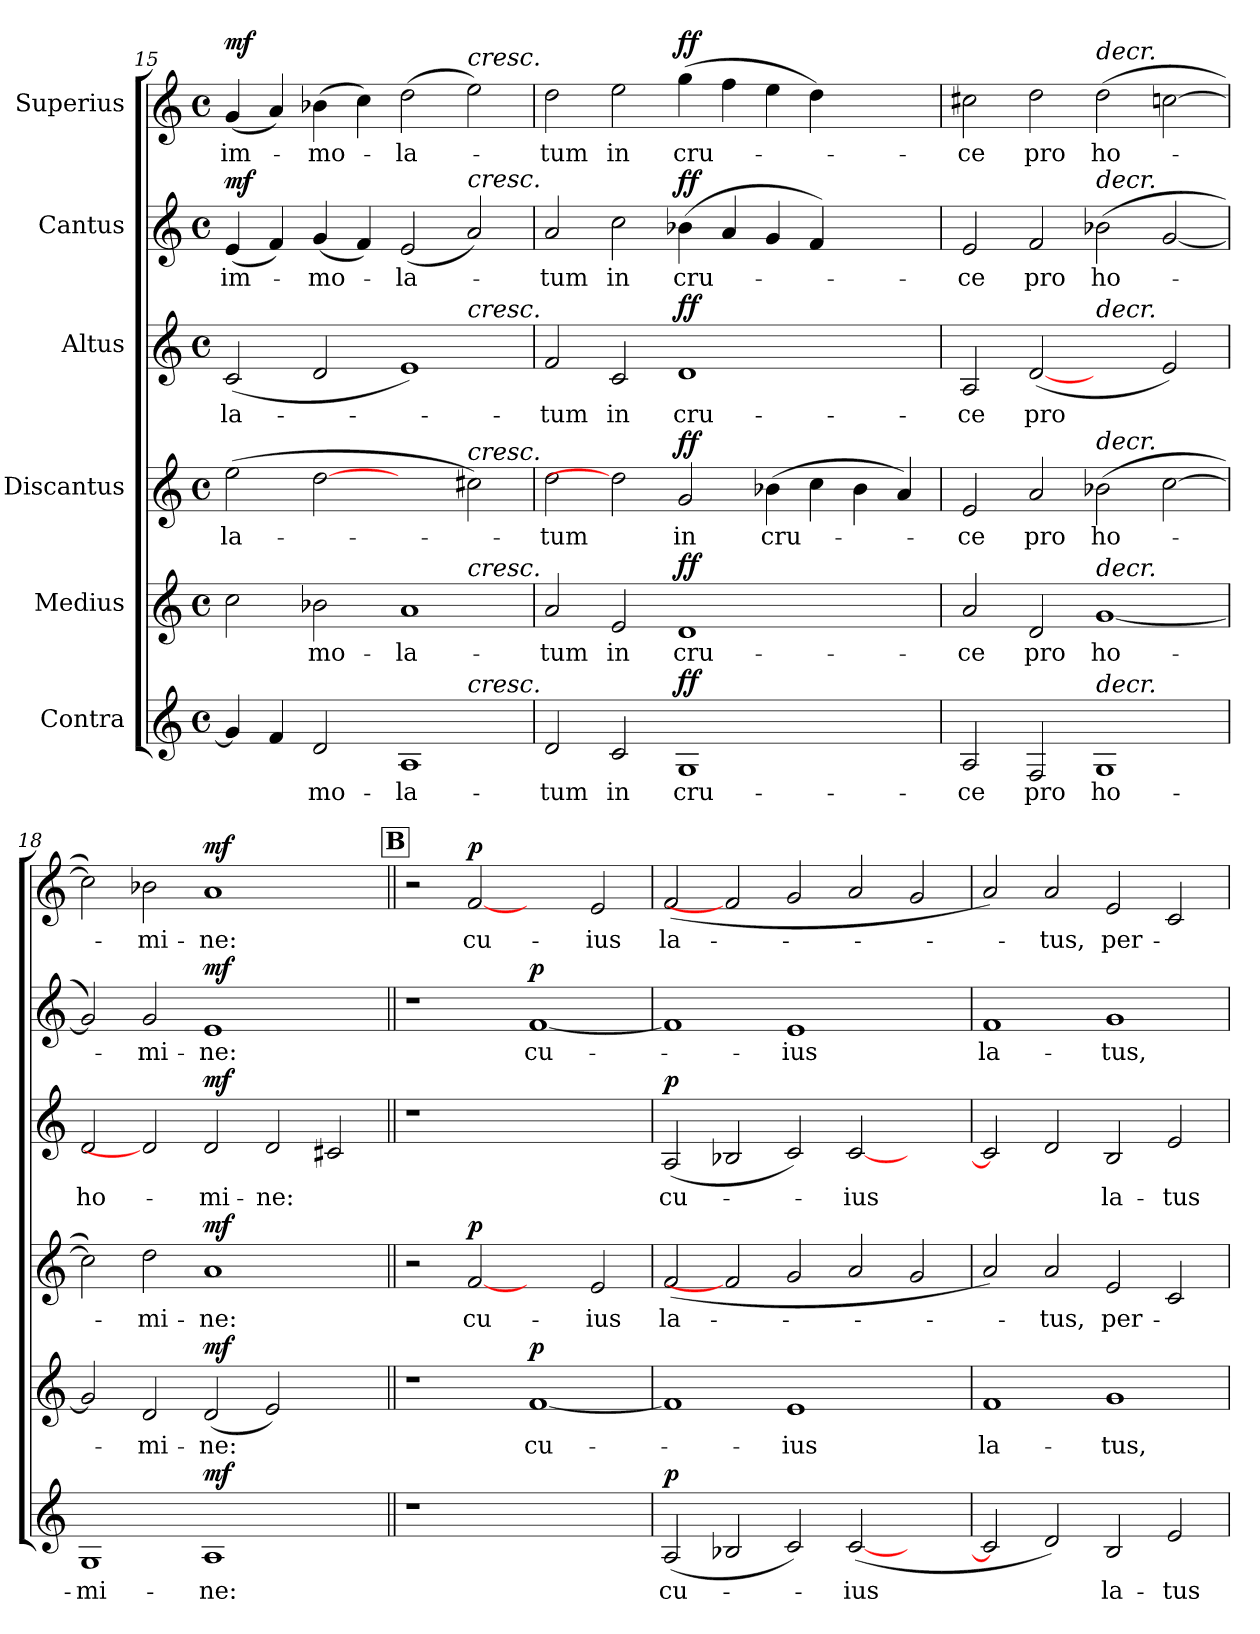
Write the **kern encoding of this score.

**kern	**text	**dynam	**kern	**text	**dynam	**kern	**text	**dynam	**kern	**text	**dynam	**kern	**text	**dynam	**kern	**text	**dynam
*part6	*part6	*part6	*part5	*part5	*part5	*part4	*part4	*part4	*part3	*part3	*part3	*part2	*part2	*part2	*part1	*part1	*part1
*staff6	*staff6	*staff6	*staff5	*staff5	*staff5	*staff4	*staff4	*staff4	*staff3	*staff3	*staff3	*staff2	*staff2	*staff2	*staff1	*staff1	*staff1
*I"Contra	*	*	*I"Medius	*	*	*I"Discantus	*	*	*I"Altus	*	*	*I"Cantus	*	*	*I"Superius	*	*
*clefG2	*	*	*clefG2	*	*	*clefG2	*	*	*clefG2	*	*	*clefG2	*	*	*clefG2	*	*
*k[]	*	*	*k[]	*	*	*k[]	*	*	*k[]	*	*	*k[]	*	*	*k[]	*	*
*C:	*	*	*C:	*	*	*C:	*	*	*C:	*	*	*C:	*	*	*C:	*	*
*M4/4	*	*	*M4/4	*	*	*M4/4	*	*	*M4/4	*	*	*M4/4	*	*	*M4/4	*	*
*met(c)	*	*	*met(c)	*	*	*met(c)	*	*	*met(c)	*	*	*met(c)	*	*	*met(c)	*	*
=15	=15	=15	=15	=15	=15	=15	=15	=15	=15	=15	=15	=15	=15	=15	=15	=15	=15
!	!	!	!	!	!	!	!LO:LY:b	!	!	!LO:LY:b	!	!	!LO:LY:b	!LO:DY:a	!	!LO:LY:b	!LO:DY:a
*^	*	*	*^	*	*	*	*	*	*^	*	*	*	*	*	*	*	*
4g/]	1.ryy	.	.	2cc\	1.ryy	.	.	(>2ee\	-la-	.	(<2c/	1.ryy	-la-	.	(<4e/	im-	mf	(<4g/	im-	mf
4f/	.	.	.	.	.	.	.	.	.	.	.	.	.	.	4f/)	.	.	4a/)	.	.
!	!	!LO:LY:b	!	!	!	!LO:LY:b	!	!	!	!	!	!	!	!	!	!LO:LY:b	!	!	!LO:LY:b	!
2d/	.	-mo-	.	2b-X\	.	-mo-	.	[2dd	.	.	2d/	.	.	.	(<4g/	-mo-	.	(>4b-X\	-mo-	.
.	.	.	.	.	.	.	.	.	.	.	.	.	.	.	4f/)	.	.	4cc\)	.	.
!	!	!LO:LY:b	!	!	!	!LO:LY:b	!	!	!	!	!	!	!	!	!	!LO:LY:b	!	!	!LO:LY:b	!
1A	.	-la-	.	1a	.	-la-	.	2ryy	.	.	1e)	.	.	.	(<2e/	-la-	.	(>2dd\	-la-	.
!	!	!	!	!	!	!	!	!	!	!	!	!	!	!	!	!	!	!LO:TX:a:i:t=cresc.	!	!
!	!	!	!	!	!	!	!	!	!	!	!	!	!	!	!LO:TX:a:i:t=cresc.	!	!	!	!	!
!	!	!	!	!	!	!	!	!	!	!	!	!LO:TX:a:i:t=cresc.	!	!	!	!	!	!	!	!
!	!	!	!	!	!	!	!	!LO:TX:a:i:t=cresc.	!	!	!	!	!	!	!	!	!	!	!	!
!	!	!	!	!	!LO:TX:a:i:t=cresc.	!	!	!	!	!	!	!	!	!	!	!	!	!	!	!
!	!LO:TX:a:i:t=cresc.	!	!	!	!	!	!	!	!	!	!	!	!	!	!	!	!	!	!	!
.	2ryy	.	.	.	2ryy	.	.	2cc#X\)	.	.	.	2ryy	.	.	2a/)	.	.	2ee\)	.	.
=16	=16	=16	=16	=16	=16	=16	=16	=16	=16	=16	=16	=16	=16	=16	=16	=16	=16	=16	=16	=16
!	!	!LO:LY:b	!	!	!	!LO:LY:b	!	!	!LO:LY:b	!	!	!	!LO:LY:b	!	!	!LO:LY:b	!	!	!LO:LY:b	!
*v	*v	*	*	*	*	*	*	*	*	*	*v	*v	*	*	*	*	*	*	*	*
*	*	*	*v	*v	*	*	*	*	*	*	*	*	*	*	*	*	*	*
2d/	-tum	.	2a/	-tum	.	2dd\	-tum	.	2f/	-tum	.	2a/	-tum	.	2dd\	-tum	.
!	!LO:LY:b	!	!	!LO:LY:b	!	!	!	!	!	!LO:LY:b	!	!	!LO:LY:b	!	!	!LO:LY:b	!
2c/	in	.	2e/	in	.	2dd]	.	.	2c/	in	.	2cc\	in	.	2ee\	in	.
!	!LO:LY:b	!LO:DY:a	!	!LO:LY:b	!LO:DY:a	!	!LO:LY:b	!LO:DY:a	!	!LO:LY:b	!LO:DY:a	!	!LO:LY:b	!LO:DY:a	!	!LO:LY:b	!LO:DY:a
1G	cru-	ff	1d	cru-	ff	2g/	in	ff	1d	cru-	ff	(>4b-X\	cru-	ff	(>4gg\	cru-	ff
.	.	.	.	.	.	.	.	.	.	.	.	4a/	.	.	4ff\	.	.
!	!	!	!	!	!	!	!LO:LY:b	!	!	!	!	!	!	!	!	!	!
.	.	.	.	.	.	(>4b-X\	cru-	.	.	.	.	4g/	.	.	4ee\	.	.
.	.	.	.	.	.	4cc\	.	.	.	.	.	4f/)	.	.	4dd\)	.	.
2ryy	.	.	2ryy	.	.	4b-\	.	.	2ryy	.	.	2ryy	.	.	2ryy	.	.
.	.	.	.	.	.	4a/)	.	.	.	.	.	.	.	.	.	.	.
!!LO:PB:g=z
=17	=17	=17	=17	=17	=17	=17	=17	=17	=17	=17	=17	=17	=17	=17	=17	=17	=17
!	!LO:LY:b	!	!	!LO:LY:b	!	!	!LO:LY:b	!	!	!LO:LY:b	!	!	!LO:LY:b	!	!	!LO:LY:b	!
2A/	-ce	.	2a/	-ce	.	2e/	-ce	.	2A/	-ce	.	2e/	-ce	.	2cc#X\	-ce	.
!	!LO:LY:b	!	!	!LO:LY:b	!	!	!LO:LY:b	!	!	!LO:LY:b	!	!	!LO:LY:b	!	!	!LO:LY:b	!
2F/	pro	.	2d/	pro	.	2a/	pro	.	(<[2d	pro	.	2f/	pro	.	2dd\	pro	.
!	!	!	!	!	!	!	!	!	!	!	!	!	!	!	!LO:TX:a:i:t=decr.	!	!
!	!	!	!	!	!	!	!	!	!	!	!	!LO:TX:a:i:t=decr.	!	!	!	!	!
!	!	!	!	!	!	!	!	!	!LO:TX:a:i:t=decr.	!	!	!	!	!	!	!	!
!	!	!	!	!	!	!LO:TX:a:i:t=decr.	!	!	!	!	!	!	!	!	!	!	!
!	!	!	!LO:TX:a:i:t=decr.	!	!	!	!	!	!	!	!	!	!	!	!	!	!
!LO:TX:a:i:t=decr.	!	!	!	!	!	!	!	!	!	!	!	!	!	!	!	!	!
!	!LO:LY:b	!	!	!LO:LY:b	!	!	!LO:LY:b	!	!	!	!	!	!LO:LY:b	!	!	!LO:LY:b	!
1G	ho-	.	[1g	ho-	.	(>2b-X\	ho-	.	2ryy	.	.	(>2b-X\	ho-	.	(>2dd\	ho-	.
.	.	.	.	.	.	[2cc\	.	.	2e/)	.	.	[2g/	.	.	[2ccn\	.	.
=18	=18	=18	=18	=18	=18	=18	=18	=18	=18	=18	=18	=18	=18	=18	=18	=18	=18
!	!LO:LY:b	!	!	!	!	!	!	!	!	!LO:LY:b	!	!	!	!	!	!	!
1G	-mi-	.	2g/]	.	.	2cc\])	.	.	2d/	ho-	.	2g/])	.	.	2cc\])	.	.
!	!	!	!	!LO:LY:b	!	!	!LO:LY:b	!	!	!	!	!	!LO:LY:b	!	!	!LO:LY:b	!
.	.	.	2d/	-mi-	.	2dd\	-mi-	.	2d]	.	.	2g/	-mi-	.	2b-X\	-mi-	.
!	!LO:LY:b	!LO:DY:a	!	!LO:LY:b	!LO:DY:a	!	!LO:LY:b	!LO:DY:a	!	!LO:LY:b	!LO:DY:a	!	!LO:LY:b	!LO:DY:a	!	!LO:LY:b	!LO:DY:a
1A	-ne:	mf	(<2d/	-ne:	mf	1a	-ne:	mf	2d/	-mi-	mf	1e	-ne:	mf	1a	-ne:	mf
!	!	!	!	!	!	!	!	!	!	!LO:LY:b	!	!	!	!	!	!	!
.	.	.	2e/)	.	.	.	.	.	2d/	-ne:	.	.	.	.	.	.	.
2ryy	.	.	2ryy	.	.	2ryy	.	.	2c#X/	.	.	2ryy	.	.	2ryy	.	.
!!LO:REH:place=s1:a:B:fs=9.3:t=B
=19||	=19||	=19||	=19||	=19||	=19||	=19||	=19||	=19||	=19||	=19||	=19||	=19||	=19||	=19||	=19||	=19||	=19||
1r	.	.	1r	.	.	2r	.	.	1r	.	.	1r	.	.	2r	.	.
!	!	!	!	!	!	!	!LO:LY:b	!LO:DY:a	!	!	!	!	!	!	!	!LO:LY:b	!LO:DY:a
.	.	.	.	.	.	[2f	cu-	p	.	.	.	.	.	.	[2f!	cu-	p
!	!	!	!	!LO:LY:b	!LO:DY:a	!	!	!	!	!	!	!	!LO:LY:b	!LO:DY:a	!	!	!
1ryy	.	.	[1f!	cu-	p	2ryy	.	.	1ryy	.	.	[1f	cu-	p	2ryy	.	.
!	!	!	!	!	!	!	!LO:LY:b	!	!	!	!	!	!	!	!	!LO:LY:b	!
.	.	.	.	.	.	2e/	-ius	.	.	.	.	.	.	.	2e!/	-ius	.
=20	=20	=20	=20	=20	=20	=20	=20	=20	=20	=20	=20	=20	=20	=20	=20	=20	=20
!	!LO:LY:b	!LO:DY:a	!	!	!	!	!LO:LY:b	!	!	!LO:LY:b	!LO:DY:a	!	!	!	!	!LO:LY:b	!
(<2A/	cu-	p	1f!]	.	.	(<2f/	la-	.	(<2A!/	cu-	p	1f]	.	.	(<2f!/	la-	.
2B-X/	.	.	.	.	.	2f]	.	.	2B-X!/	.	.	.	.	.	2f!]	.	.
!	!	!	!	!LO:LY:b	!	!	!	!	!	!	!	!	!LO:LY:b	!	!	!	!
2c/)	.	.	1e!	-ius	.	2g/	.	.	2c!/)	.	.	1e	-ius	.	2g!/	.	.
!	!LO:LY:b	!	!	!	!	!	!	!	!	!LO:LY:b	!	!	!	!	!	!	!
(<[2c/	-ius	.	.	.	.	2a/	.	.	[2c!/	-ius	.	.	.	.	2a!/	.	.
2ryy	.	.	2ryy	.	.	2g/	.	.	2ryy	.	.	2ryy	.	.	2g!/	.	.
=21	=21	=21	=21	=21	=21	=21	=21	=21	=21	=21	=21	=21	=21	=21	=21	=21	=21
!	!	!	!	!LO:LY:b	!	!	!	!	!	!	!	!	!LO:LY:b	!	!	!	!
2c/]	.	.	1f!	la-	.	2a/)	.	.	2c!/]	.	.	1f	la-	.	2a!/)	.	.
!	!	!	!	!	!	!	!LO:LY:b	!	!	!	!	!	!	!	!	!LO:LY:b	!
2d/)	.	.	.	.	.	2a/	-tus,	.	2d!/	.	.	.	.	.	2a!/	-tus,	.
!	!LO:LY:b	!	!	!LO:LY:b	!	!	!LO:LY:b	!	!	!LO:LY:b	!	!	!LO:LY:b	!	!	!LO:LY:b	!
2B/	la-	.	1g!	-tus,	.	2e/	per-	.	2B!/	la-	.	1g	-tus,	.	2e!/	per-	.
!	!LO:LY:b	!	!	!	!	!	!	!	!	!LO:LY:b	!	!	!	!	!	!	!
2e/	-tus	.	.	.	.	2c/	.	.	2e!/	-tus	.	.	.	.	2c!/	.	.
=	=	=	=	=	=	=	=	=	=	=	=	=	=	=	=	=	=
*-	*-	*-	*-	*-	*-	*-	*-	*-	*-	*-	*-	*-	*-	*-	*-	*-	*-
